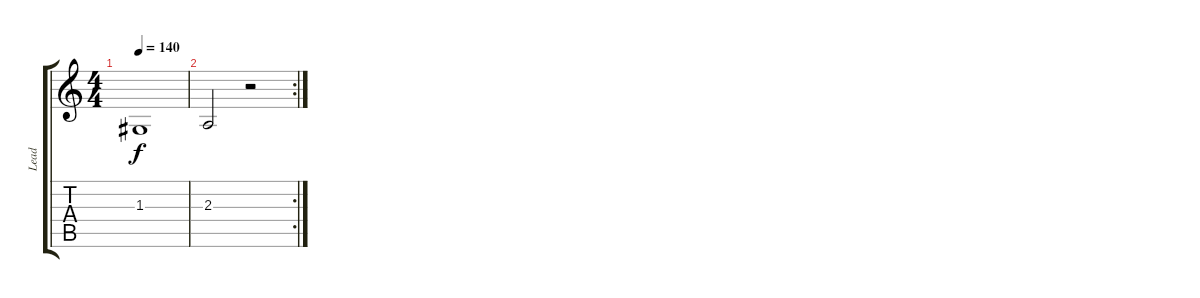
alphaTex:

\track ("Lead" "Lead") {instrument brasssection}
\staff {score tabs}
\tuning (E4 B3 G3 D3 A2 E2) {hide}
\ts (4 4)
\tempo 140
\clef g2
\ks c
1.3.1{dy f} |
\rc 2
2.3.2 r.2
